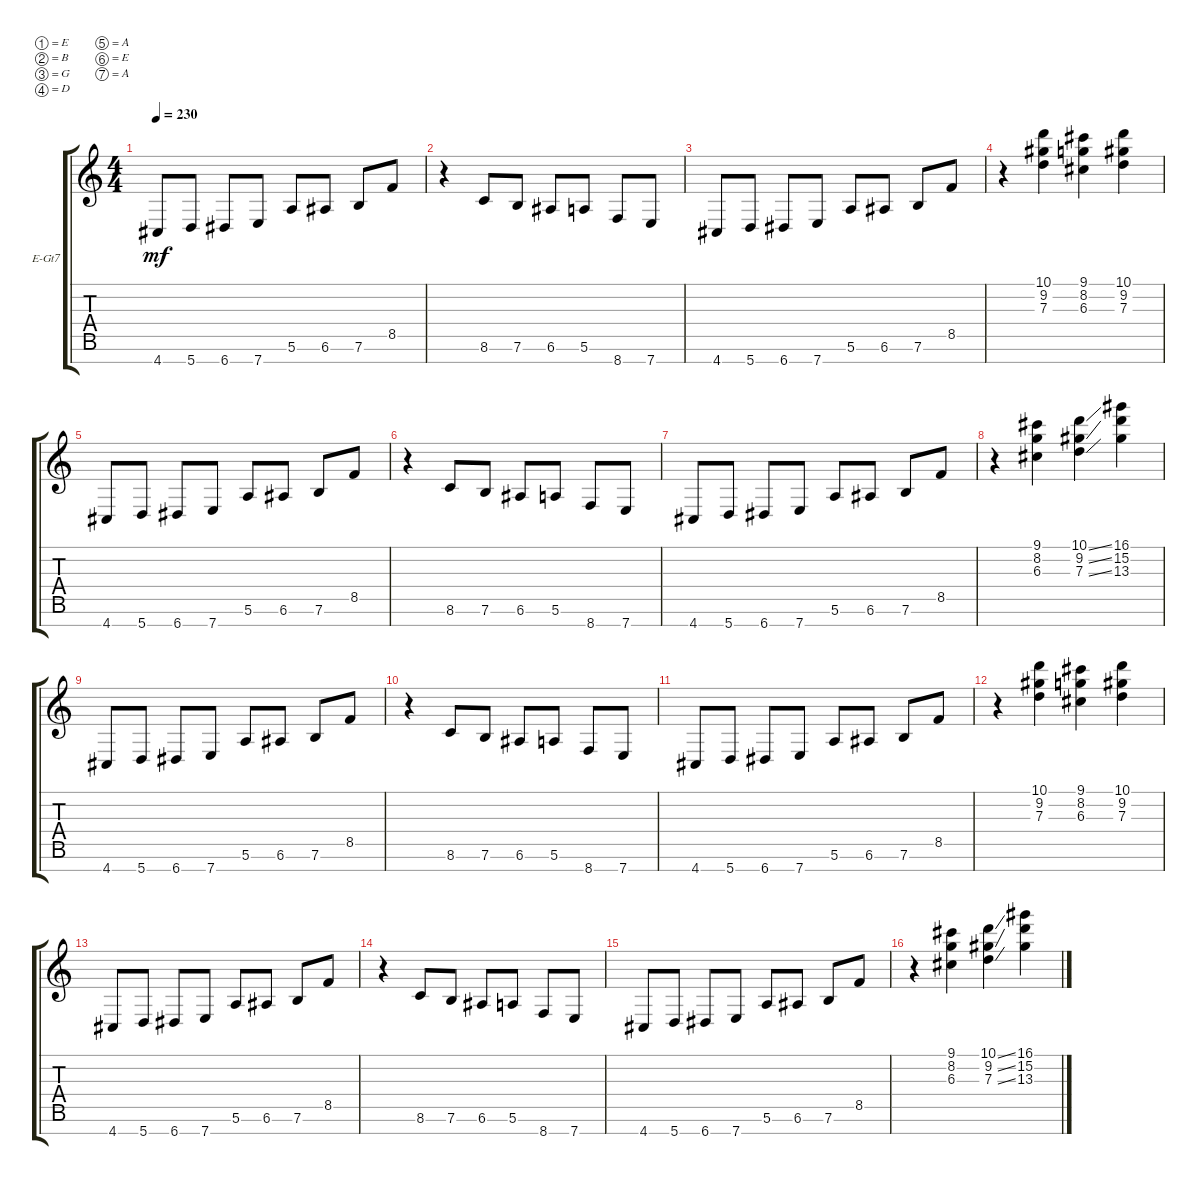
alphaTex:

\defaultSystemsLayout 4
\bracketExtendMode groupsimilarinstruments
\firstSystemTrackNameOrientation horizontal
\otherSystemsTrackNameOrientation horizontal
\track ("Electric Guitar" "E-Gt7") {instrument distortionguitar}
\staff {score tabs}
\tuning (E4 B3 G3 D3 A2 E2 A1)
\ts (4 4)
\tempo 230
\clef g2
\ks c
4.7.8{dy mf instrument distortionguitar} 5.7.8 6.7.8 7.7.8 5.6.8 6.6.8 7.6.8 8.5.8 |
r.4 8.6.8 7.6.8 6.6.8 5.6.8 8.7.8 7.7.8 |
4.7.8 5.7.8 6.7.8 7.7.8 5.6.8 6.6.8 7.6.8 8.5.8 |
r.4 (7.3 9.2 10.1).4 (6.3 8.2 9.1).4 (7.3 9.2 10.1).4 |
4.7.8 5.7.8 6.7.8 7.7.8 5.6.8 6.6.8 7.6.8 8.5.8 |
r.4 8.6.8 7.6.8 6.6.8 5.6.8 8.7.8 7.7.8 |
4.7.8 5.7.8 6.7.8 7.7.8 5.6.8 6.6.8 7.6.8 8.5.8 |
r.4 (6.3 8.2 9.1).4 (7.3{ss} 9.2{ss} 10.1{ss}).4 (13.3 15.2 16.1).4 |
4.7.8 5.7.8 6.7.8 7.7.8 5.6.8 6.6.8 7.6.8 8.5.8 |
r.4 8.6.8 7.6.8 6.6.8 5.6.8 8.7.8 7.7.8 |
4.7.8 5.7.8 6.7.8 7.7.8 5.6.8 6.6.8 7.6.8 8.5.8 |
r.4 (7.3 9.2 10.1).4 (6.3 8.2 9.1).4 (7.3 9.2 10.1).4 |
4.7.8 5.7.8 6.7.8 7.7.8 5.6.8 6.6.8 7.6.8 8.5.8 |
r.4 8.6.8 7.6.8 6.6.8 5.6.8 8.7.8 7.7.8 |
4.7.8 5.7.8 6.7.8 7.7.8 5.6.8 6.6.8 7.6.8 8.5.8 |
r.4 (6.3 8.2 9.1).4 (7.3{ss} 9.2{ss} 10.1{ss}).4 (13.3 15.2 16.1).4
